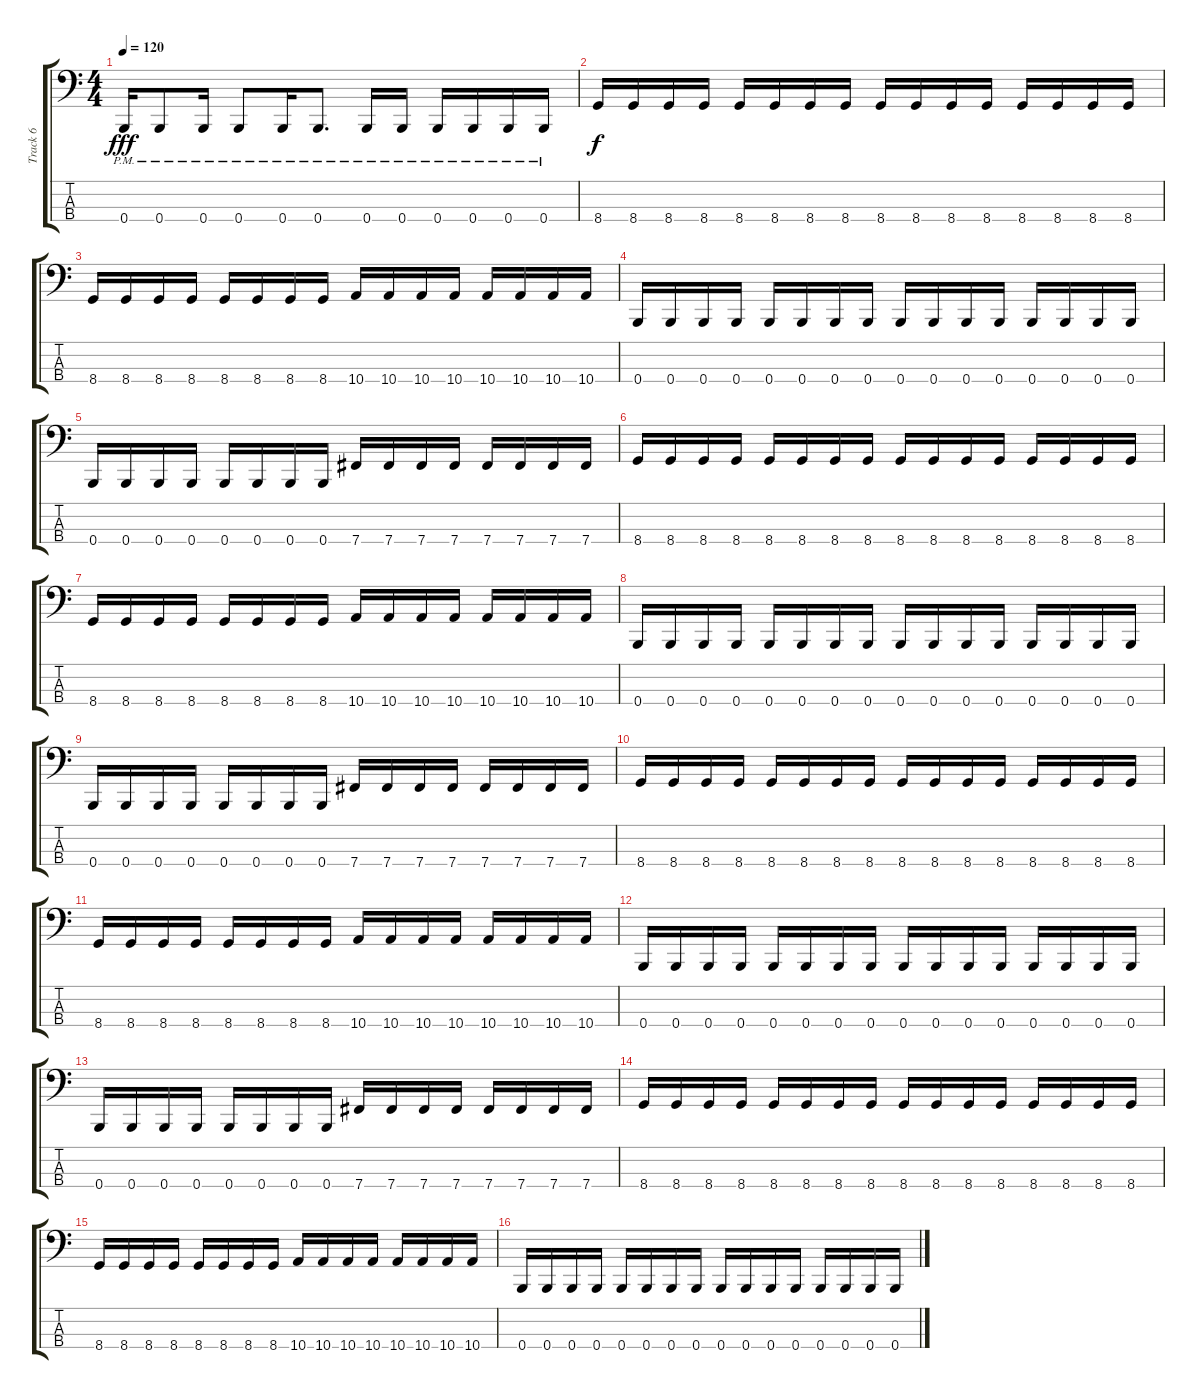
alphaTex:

\track ("Track 6" "Track 6") {instrument electricbassfinger}
\staff {score tabs}
\tuning (E2 B1 Gb1 B0) {hide}
\ts (4 4)
\tempo 120
\clef f4
\ks c
0.4{pm}.16{dy fff} 0.4{pm}.8 0.4{pm}.16 0.4{pm}.8 0.4{pm}.16 0.4{pm}.8{d} 0.4{pm}.16 0.4{pm}.16 0.4{pm}.16 0.4{pm}.16 0.4{pm}.16 0.4{pm}.16 |
8.4.16{dy f} 8.4.16 8.4.16 8.4.16 8.4.16 8.4.16 8.4.16 8.4.16 8.4.16 8.4.16 8.4.16 8.4.16 8.4.16 8.4.16 8.4.16 8.4.16 |
8.4.16 8.4.16 8.4.16 8.4.16 8.4.16 8.4.16 8.4.16 8.4.16 10.4.16 10.4.16 10.4.16 10.4.16 10.4.16 10.4.16 10.4.16 10.4.16 |
0.4.16 0.4.16 0.4.16 0.4.16 0.4.16 0.4.16 0.4.16 0.4.16 0.4.16 0.4.16 0.4.16 0.4.16 0.4.16 0.4.16 0.4.16 0.4.16 |
0.4.16 0.4.16 0.4.16 0.4.16 0.4.16 0.4.16 0.4.16 0.4.16 7.4.16 7.4.16 7.4.16 7.4.16 7.4.16 7.4.16 7.4.16 7.4.16 |
8.4.16 8.4.16 8.4.16 8.4.16 8.4.16 8.4.16 8.4.16 8.4.16 8.4.16 8.4.16 8.4.16 8.4.16 8.4.16 8.4.16 8.4.16 8.4.16 |
8.4.16 8.4.16 8.4.16 8.4.16 8.4.16 8.4.16 8.4.16 8.4.16 10.4.16 10.4.16 10.4.16 10.4.16 10.4.16 10.4.16 10.4.16 10.4.16 |
0.4.16 0.4.16 0.4.16 0.4.16 0.4.16 0.4.16 0.4.16 0.4.16 0.4.16 0.4.16 0.4.16 0.4.16 0.4.16 0.4.16 0.4.16 0.4.16 |
0.4.16 0.4.16 0.4.16 0.4.16 0.4.16 0.4.16 0.4.16 0.4.16 7.4.16 7.4.16 7.4.16 7.4.16 7.4.16 7.4.16 7.4.16 7.4.16 |
8.4.16 8.4.16 8.4.16 8.4.16 8.4.16 8.4.16 8.4.16 8.4.16 8.4.16 8.4.16 8.4.16 8.4.16 8.4.16 8.4.16 8.4.16 8.4.16 |
8.4.16 8.4.16 8.4.16 8.4.16 8.4.16 8.4.16 8.4.16 8.4.16 10.4.16 10.4.16 10.4.16 10.4.16 10.4.16 10.4.16 10.4.16 10.4.16 |
0.4.16 0.4.16 0.4.16 0.4.16 0.4.16 0.4.16 0.4.16 0.4.16 0.4.16 0.4.16 0.4.16 0.4.16 0.4.16 0.4.16 0.4.16 0.4.16 |
0.4.16 0.4.16 0.4.16 0.4.16 0.4.16 0.4.16 0.4.16 0.4.16 7.4.16 7.4.16 7.4.16 7.4.16 7.4.16 7.4.16 7.4.16 7.4.16 |
8.4.16 8.4.16 8.4.16 8.4.16 8.4.16 8.4.16 8.4.16 8.4.16 8.4.16 8.4.16 8.4.16 8.4.16 8.4.16 8.4.16 8.4.16 8.4.16 |
8.4.16 8.4.16 8.4.16 8.4.16 8.4.16 8.4.16 8.4.16 8.4.16 10.4.16 10.4.16 10.4.16 10.4.16 10.4.16 10.4.16 10.4.16 10.4.16 |
0.4.16 0.4.16 0.4.16 0.4.16 0.4.16 0.4.16 0.4.16 0.4.16 0.4.16 0.4.16 0.4.16 0.4.16 0.4.16 0.4.16 0.4.16 0.4.16
